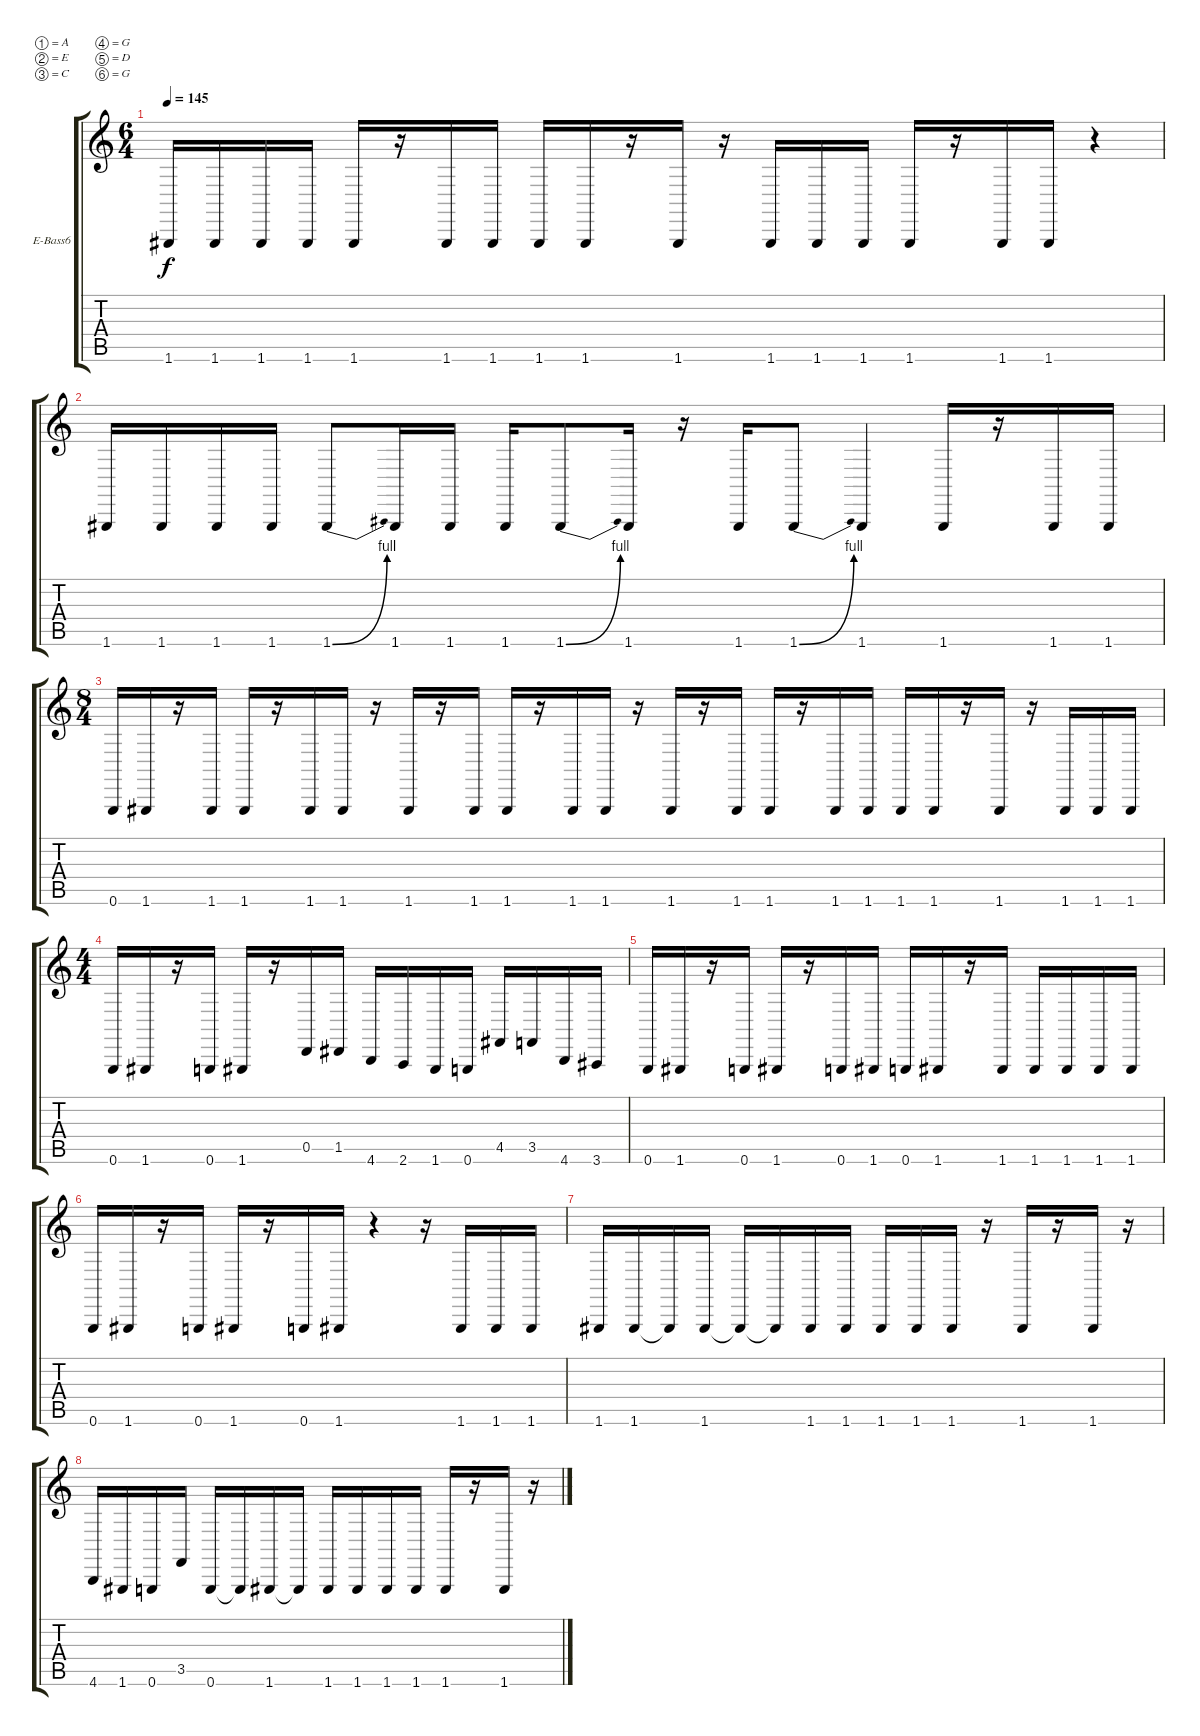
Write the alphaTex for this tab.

\defaultSystemsLayout 4
\bracketExtendMode groupsimilarinstruments
\firstSystemTrackNameOrientation horizontal
\otherSystemsTrackNameOrientation horizontal
\track ("Bass" "E-Bass6") {instrument electricbassfinger}
\staff {score tabs}
\tuning (A2 E2 C2 G1 D1 G0)
\ts (6 4)
\tempo 145
\clef g2
\ks c
1.6.16{dy f} 1.6.16 1.6.16 1.6.16 1.6.16 r.16 1.6.16 1.6.16 1.6.16 1.6.16 r.16 1.6.16 r.16 1.6.16 1.6.16 1.6.16 1.6.16 r.16 1.6.16 1.6.16 r.4 |
1.6.16 1.6.16 1.6.16 1.6.16 1.6{be (bend 0 0 59.4 4)}.8 1.6.16 1.6.16 1.6.16 1.6{be (bend 0 0 59.4 4)}.8 1.6.16 r.16 1.6.16 1.6{be (bend 0 0 59.4 4)}.8 1.6.4 1.6.16 r.16 1.6.16 1.6.16 |
\ts (8 4)
0.6.16 1.6.16 r.16 1.6.16 1.6.16 r.16 1.6.16 1.6.16 r.16 1.6.16 r.16 1.6.16 1.6.16 r.16 1.6.16 1.6.16 r.16 1.6.16 r.16 1.6.16 1.6.16 r.16 1.6.16 1.6.16 1.6.16 1.6.16 r.16 1.6.16 r.16 1.6.16 1.6.16 1.6.16 |
\ts (4 4)
0.6.16 1.6.16 r.16 0.6.16 1.6.16 r.16 0.5.16 1.5.16 4.6.16 2.6.16 1.6.16 0.6.16 4.5.16 3.5.16 4.6.16 3.6.16 |
0.6.16 1.6.16 r.16 0.6.16 1.6.16 r.16 0.6.16 1.6.16 0.6.16 1.6.16 r.16 1.6.16 1.6.16 1.6.16 1.6.16 1.6.16 |
0.6.16 1.6.16 r.16 0.6.16 1.6.16 r.16 0.6.16 1.6.16 r.4 r.16 1.6.16 1.6.16 1.6.16 |
1.6.16 1.6.16 1.6{t}.16 1.6.16 1.6{t}.16 1.6{t}.16 1.6.16 1.6.16 1.6.16 1.6.16 1.6.16 r.16 1.6.16 r.16 1.6.16 r.16 |
4.6.16 1.6.16 0.6.16 3.5.16 0.6.16 0.6{t}.16 1.6.16 1.6{t}.16 1.6.16 1.6.16 1.6.16 1.6.16 1.6.16 r.16 1.6.16 r.16
